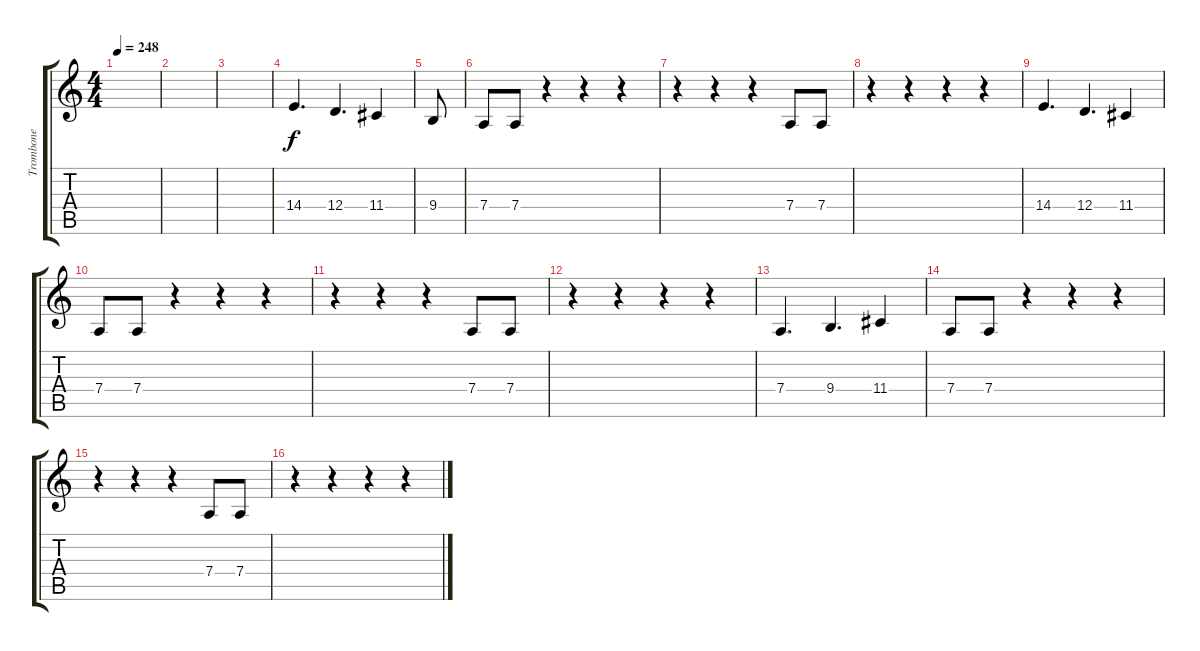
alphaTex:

\track ("Trombone" "Trombone") {instrument trombone}
\staff {score tabs}
\tuning (E4 B3 G3 D3 A2 E2) {hide}
\ts (4 4)
\tempo 248
\clef g2
\ks c
|
|
|
14.4.4{d} 12.4.4{d} 11.4.4 |
9.4.8 |
7.4.8 7.4.8 r.4 r.4 r.4 |
r.4 r.4 r.4 7.4.8 7.4.8 |
r.4 r.4 r.4 r.4 |
14.4.4{d} 12.4.4{d} 11.4.4 |
7.4.8 7.4.8 r.4 r.4 r.4 |
r.4 r.4 r.4 7.4.8 7.4.8 |
r.4 r.4 r.4 r.4 |
7.4.4{d} 9.4.4{d} 11.4.4 |
7.4.8 7.4.8 r.4 r.4 r.4 |
r.4 r.4 r.4 7.4.8 7.4.8 |
r.4 r.4 r.4 r.4
